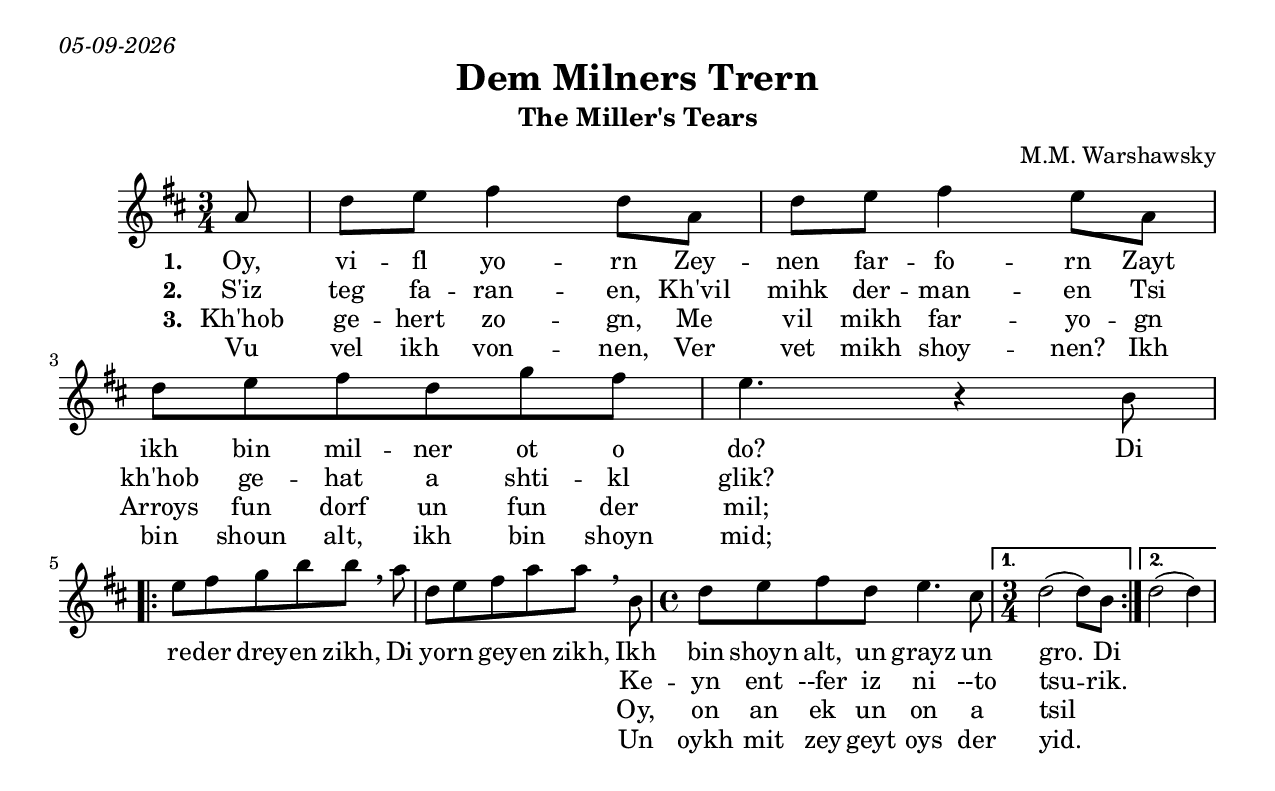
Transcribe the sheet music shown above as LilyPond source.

\version "2.18.0"
\include "english.ly"
\paper{
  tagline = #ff
  print-all-headers = ##t
  #(set-paper-size "letter")
}
date = #(strftime "%d-%m-%Y" (localtime (current-time)))

\markup{ \italic{ \date }  }

%\markup{ Got something to say? }

global = {
  \clef treble
  \key b \minor
  \time 3/4
  \set Score.markFormatter = #format-mark-box-alphabet
}

%#################################### Melody ########################
%melody =  \transpose c d \relative c' {  %transpose for clarinet
melody = \relative c'' {
  \global
  \partial 8*1 a8   %lead in notes
  d8 e fs4 d8 a
  d8 e fs4 e8 a,
  \break
  d8 e fs d g fs
  e4. r4 b8
  \break

  \repeat volta 2{
    %\mark \default
    e8 fs g b b\breathe a
    d,e8 fs a a\breathe b,|
    \time 4/4 d8 e fs d e4. cs8|
    \time 3/4
  }
  \alternative{
    {d2(d8) b}
    {d2 (d4)}

  }


}
%################################# Lyrics #####################
\addlyrics{
  \set stanza = #"1. "
  Oy, vi -- fl  yo -- rn
  Zey -- nen far -- fo -- rn
  Zayt ikh bin mil -- ner ot o do?
  Di re -- der drey -- en zikh,
  Di yo -- rn gey -- en zikh,
  Ikh bin shoyn alt, un grayz un gro. Di
}

\addlyrics{
  \set stanza = #"2. "
  S'iz teg fa -- ran -- en,
  Kh'vil mihk der -- man -- en
  Tsi kh'hob ge -- hat a shti -- kl glik?
  \repeat unfold 12 {\skip 2}
  Ke -- yn ent --fer iz ni --to tsu -- rik.
}

\addlyrics {
  \set stanza = #"3. "
  Kh'hob ge -- hert zo -- gn,
  Me vil mikh far -- yo -- gn
  Arroys fun dorf un fun der mil;
  \repeat unfold 12 {\skip 2}
  Oy, on an ek un on a tsil
}


\addlyrics {
  Vu vel ikh von -- nen,
  Ver vet mikh shoy -- nen?
  Ikh bin shoun alt, ikh bin shoyn mid;
  \repeat unfold 12 {\skip 2}
  Un oykh mit zey geyt oys der yid.

}

%################################# Chords #######################
harmonies = \chordmode {

}

\score {
  <<
    \new ChordNames {
      \set chordChanges = ##t
      \harmonies
    }
    \new Staff   \melody
  >>
  \header{
    title= "Dem Milners Trern"
    subtitle="The Miller's Tears"
    composer= "M.M. Warshawsky"
    instrument =""
    arranger= ""
  }
  \layout{indent = 1.0\cm}
  \midi {
    \tempo 4 = 120

    % \midi { }
  }
}
%{
% more verses:
\markup{}
\markup {
  \fill-line {
    \hspace #0.1 % distance from left margin
    \column {
      \line { "1."
	\column {
	  ""
	}
      }
      \hspace #0.2 % vertical distance between verses
      \line { "2."
	\column {
	 ""
	}
      }
    }
    \hspace #0.1  % horiz. distance between columns
    \column {
      \line { "3."
	\column {
	  ""
	}
      }
      \hspace #0.2 % distance between verses
      \line { "4."
	\column {
	 ""
	}
      }
    }
    \hspace #0.1 % distance to right margin
  }
}

%}
